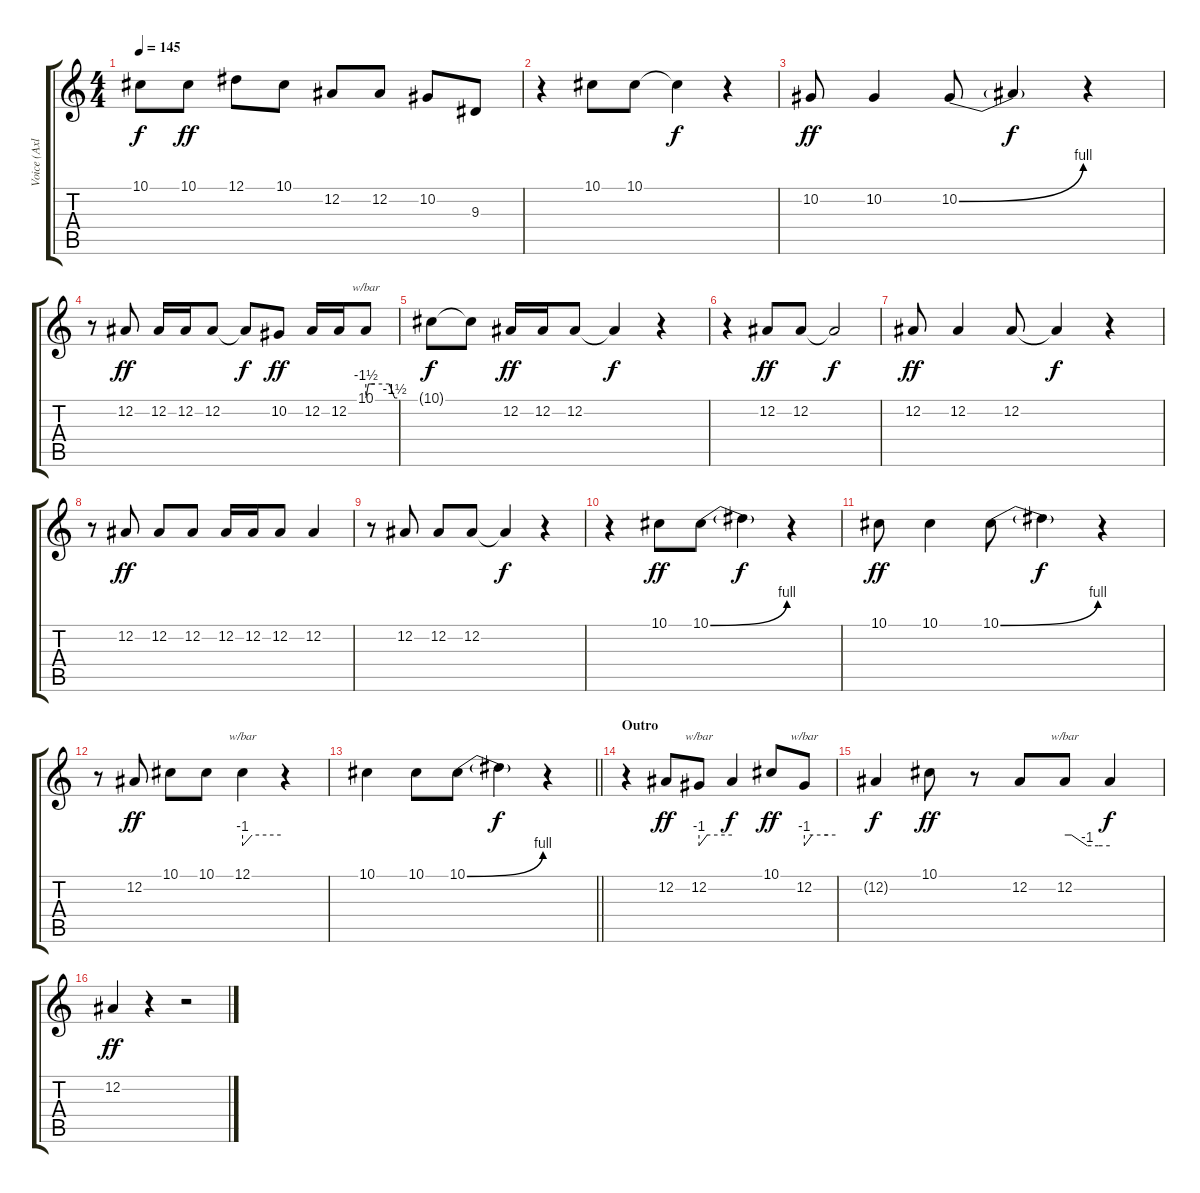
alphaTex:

\track ("Voice (Axl)" "Voice (Axl") {instrument lead2sawtooth}
\staff {score tabs}
\tuning (Eb4 Bb3 Gb3 Db3 Ab2 Eb2) {hide}
\ts (4 4)
\tempo 145
\clef g2
\ks c
10.1{t}.8{dy f} 10.1.8{dy ff} 12.1.8 10.1.8 12.2.8 12.2.8 10.2.8 9.3.8 |
r.4 10.1.8 10.1.8 10.1{t}.4{dy f} r.4 |
10.2.8{dy ff} 10.2.4 10.2{be (bend 0 0 60 4)}.8 10.2{t}.4{dy f} r.4 |
r.8 12.2.8{dy ff} 12.2.16 12.2.16 12.2.8 12.2{t}.8{dy f} 10.2.8{dy ff} 12.2.16 12.2.16 10.1.8{tbe (custom default 0 -6 5 0 17 0 45 0 55 -6 60 -6)} |
10.1{t}.8{dy f} 10.1{t}.8 12.2.16{dy ff} 12.2.16 12.2.8 12.2{t}.4{dy f} r.4 |
r.4 12.2.8{dy ff} 12.2.8 12.2{t}.2{dy f} |
12.2.8{dy ff} 12.2.4 12.2.8 12.2{t}.4{dy f} r.4 |
r.8 12.2.8{dy ff} 12.2.8 12.2.8 12.2.16 12.2.16 12.2.8 12.2.4 |
r.8 12.2.8 12.2.8 12.2.8 12.2{t}.4{dy f} r.4 |
r.4 10.1.8{dy ff} 10.1{be (bend 0 0 60 4)}.8 10.1{t}.4{dy f} r.4 |
10.1.8{dy ff} 10.1.4 10.1{be (bend 0 0 60 4)}.8 10.1{t}.4{dy f} r.4 |
r.8 12.2.8{dy ff} 10.1.8 10.1.8 12.1.4{tbe (custom default 0 -4 15 0 60 0)} r.4 |
\barLineRight lightlight
10.1.4 10.1.8 10.1{be (bend 0 0 60 4)}.8 10.1{t}.4{dy f} r.4 |
\section ("" "Outro")
r.4 12.2.8{dy ff} 12.2.8{tbe (custom default 0 -4 15 0 60 0)} 12.2{t}.4{dy f} 10.1.8{dy ff} 12.2.8{tbe (custom default 0 -4 15 0 45 0 60 0)} |
12.2{t}.4{dy f} 10.1.8{dy ff} r.8 12.2.8 12.2.8{tbe (custom default 0 0 9 0 30 -4 45 -4 60 -4)} 12.2{t}.4{dy f} |
12.2.4{dy ff} r.4 r.2
